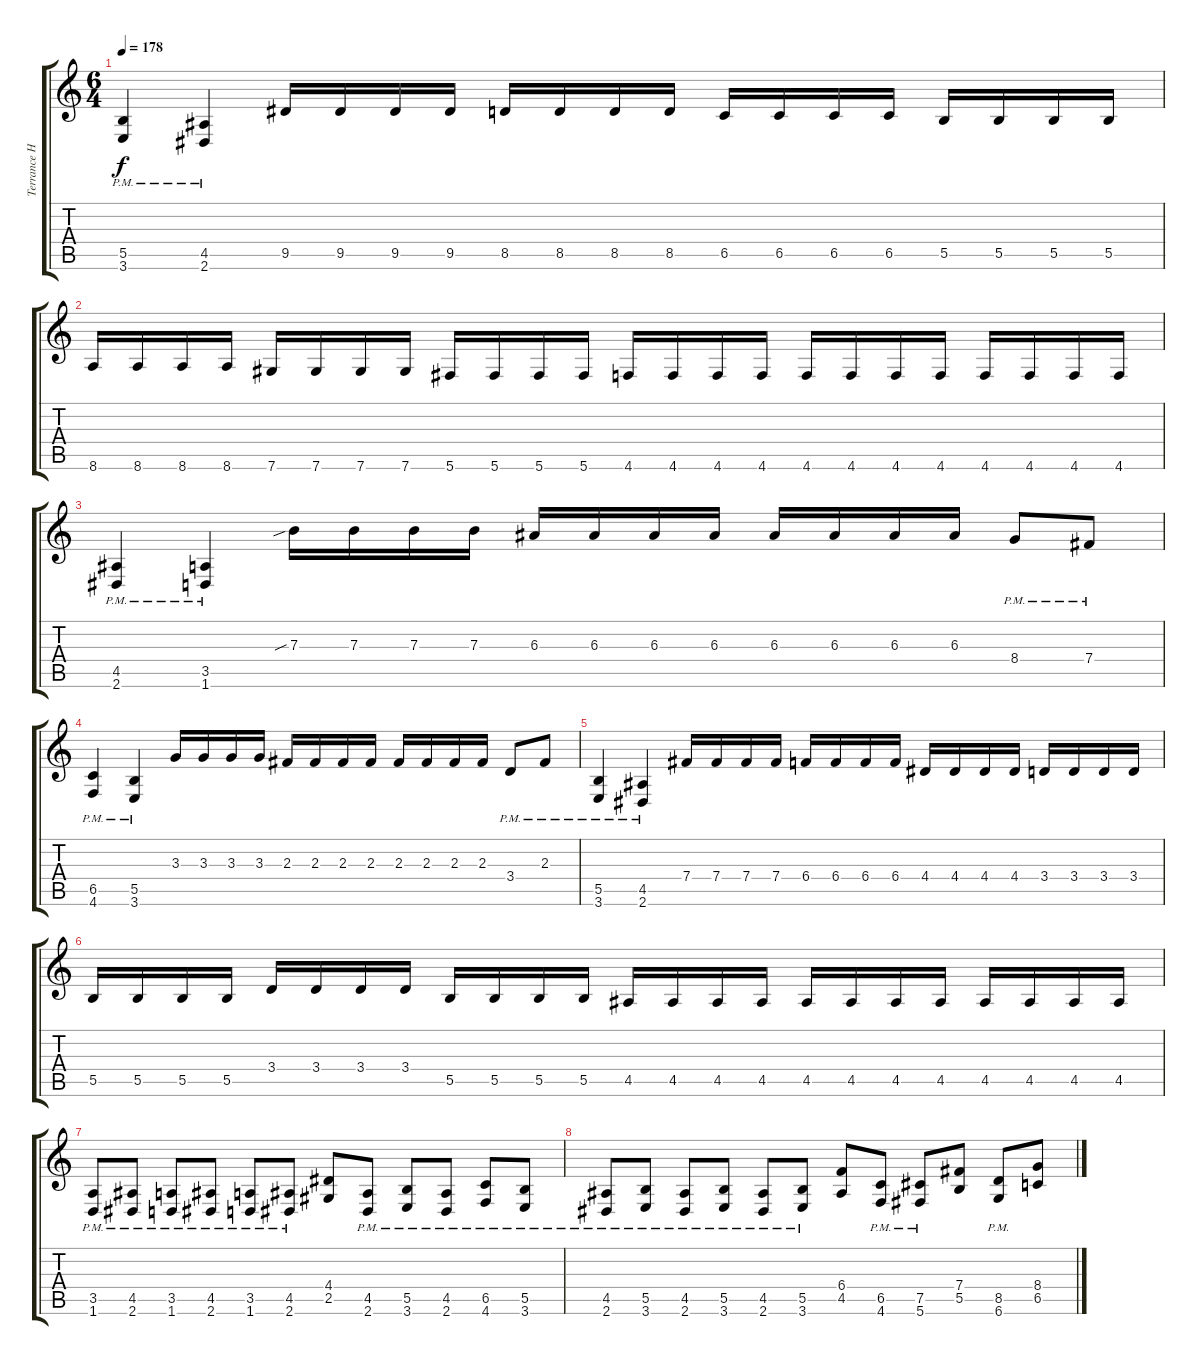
\track ("Terrance Hobbs" "Terrance H") {instrument distortionguitar}
\staff {score tabs}
\tuning (Db4 Ab3 E3 B2 Gb2 Db2) {hide}
\ts (6 4)
\tempo 178
\clef g2
\ks c
(5.5{pm} 3.6{pm}).4{dy f} (4.5{pm} 2.6{pm}).4 9.5.16 9.5.16 9.5.16 9.5.16 8.5.16 8.5.16 8.5.16 8.5.16 6.5.16 6.5.16 6.5.16 6.5.16 5.5.16 5.5.16 5.5.16 5.5.16 |
8.6.16 8.6.16 8.6.16 8.6.16 7.6.16 7.6.16 7.6.16 7.6.16 5.6.16 5.6.16 5.6.16 5.6.16 4.6.16 4.6.16 4.6.16 4.6.16 4.6.16 4.6.16 4.6.16 4.6.16 4.6.16 4.6.16 4.6.16 4.6.16 |
(4.5{pm} 2.6{pm}).4 (3.5{pm} 1.6{pm}).4 7.3{sib}.16 7.3.16 7.3.16 7.3.16 6.3.16 6.3.16 6.3.16 6.3.16 6.3.16 6.3.16 6.3.16 6.3.16 8.4{pm}.8 7.4{pm}.8 |
(6.5{pm} 4.6{pm}).4 (5.5{pm} 3.6{pm}).4 3.3.16 3.3.16 3.3.16 3.3.16 2.3.16 2.3.16 2.3.16 2.3.16 2.3.16 2.3.16 2.3.16 2.3.16 3.4{pm}.8 2.3{pm}.8 |
(5.5{pm} 3.6{pm}).4 (4.5{pm} 2.6{pm}).4 7.4.16 7.4.16 7.4.16 7.4.16 6.4.16 6.4.16 6.4.16 6.4.16 4.4.16 4.4.16 4.4.16 4.4.16 3.4.16 3.4.16 3.4.16 3.4.16 |
5.5.16 5.5.16 5.5.16 5.5.16 3.4.16 3.4.16 3.4.16 3.4.16 5.5.16 5.5.16 5.5.16 5.5.16 4.5.16 4.5.16 4.5.16 4.5.16 4.5.16 4.5.16 4.5.16 4.5.16 4.5.16 4.5.16 4.5.16 4.5.16 |
(3.5{pm} 1.6{pm}).8 (4.5{pm} 2.6{pm}).8 (3.5{pm} 1.6{pm}).8 (4.5{pm} 2.6{pm}).8 (3.5{pm} 1.6{pm}).8 (4.5{pm} 2.6{pm}).8 (4.4 2.5).8 (4.5{pm} 2.6{pm}).8 (5.5{pm} 3.6{pm}).8 (4.5{pm} 2.6{pm}).8 (6.5{pm} 4.6{pm}).8 (5.5{pm} 3.6{pm}).8 |
(4.5{pm} 2.6{pm}).8 (5.5{pm} 3.6{pm}).8 (4.5{pm} 2.6{pm}).8 (5.5{pm} 3.6{pm}).8 (4.5{pm} 2.6{pm}).8 (5.5{pm} 3.6{pm}).8 (6.4 4.5).8 (6.5{pm} 4.6{pm}).8 (7.5{pm} 5.6{pm}).8 (7.4 5.5).8 (8.5{pm} 6.6{pm}).8 (8.4 6.5).8
